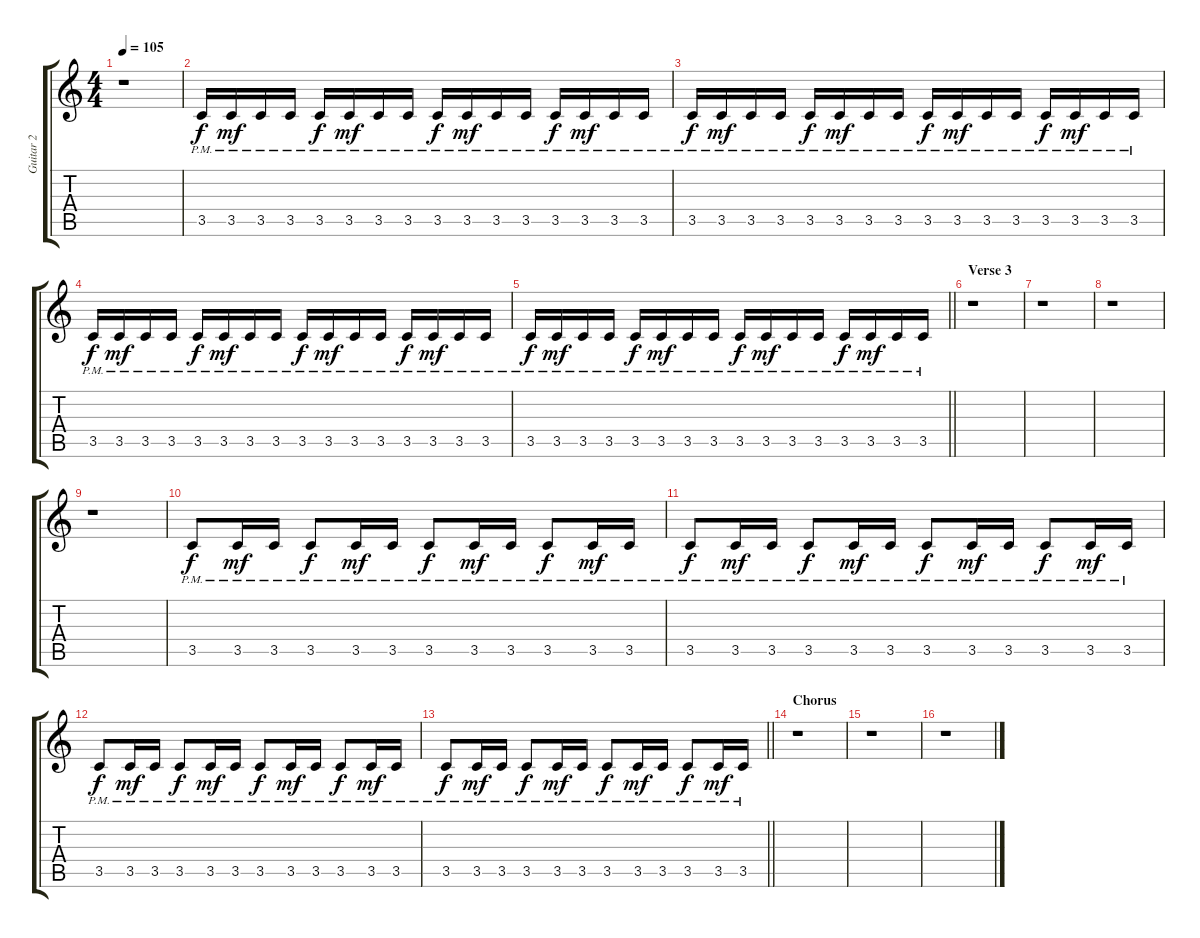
\track ("Guitar 2" "Guitar 2") {instrument overdrivenguitar}
\staff {score tabs}
\tuning (E4 B3 G3 D3 A2 E2) {hide}
\ts (4 4)
\tempo 105
\clef g2
\ks c
r.1{dy mf} |
3.5{pm}.16{dy f} 3.5{pm}.16{dy mf} 3.5{pm}.16 3.5{pm}.16 3.5{pm}.16{dy f} 3.5{pm}.16{dy mf} 3.5{pm}.16 3.5{pm}.16 3.5{pm}.16{dy f} 3.5{pm}.16{dy mf} 3.5{pm}.16 3.5{pm}.16 3.5{pm}.16{dy f} 3.5{pm}.16{dy mf} 3.5{pm}.16 3.5{pm}.16 |
3.5{pm}.16{dy f} 3.5{pm}.16{dy mf} 3.5{pm}.16 3.5{pm}.16 3.5{pm}.16{dy f} 3.5{pm}.16{dy mf} 3.5{pm}.16 3.5{pm}.16 3.5{pm}.16{dy f} 3.5{pm}.16{dy mf} 3.5{pm}.16 3.5{pm}.16 3.5{pm}.16{dy f} 3.5{pm}.16{dy mf} 3.5{pm}.16 3.5{pm}.16 |
3.5{pm}.16{dy f} 3.5{pm}.16{dy mf} 3.5{pm}.16 3.5{pm}.16 3.5{pm}.16{dy f} 3.5{pm}.16{dy mf} 3.5{pm}.16 3.5{pm}.16 3.5{pm}.16{dy f} 3.5{pm}.16{dy mf} 3.5{pm}.16 3.5{pm}.16 3.5{pm}.16{dy f} 3.5{pm}.16{dy mf} 3.5{pm}.16 3.5{pm}.16 |
\barLineRight lightlight
3.5{pm}.16{dy f} 3.5{pm}.16{dy mf} 3.5{pm}.16 3.5{pm}.16 3.5{pm}.16{dy f} 3.5{pm}.16{dy mf} 3.5{pm}.16 3.5{pm}.16 3.5{pm}.16{dy f} 3.5{pm}.16{dy mf} 3.5{pm}.16 3.5{pm}.16 3.5{pm}.16{dy f} 3.5{pm}.16{dy mf} 3.5{pm}.16 3.5{pm}.16 |
\section ("" "Verse 3")
r.1 |
r.1 |
r.1 |
r.1 |
3.5{pm}.8{dy f} 3.5{pm}.16{dy mf} 3.5{pm}.16 3.5{pm}.8{dy f} 3.5{pm}.16{dy mf} 3.5{pm}.16 3.5{pm}.8{dy f} 3.5{pm}.16{dy mf} 3.5{pm}.16 3.5{pm}.8{dy f} 3.5{pm}.16{dy mf} 3.5{pm}.16 |
3.5{pm}.8{dy f} 3.5{pm}.16{dy mf} 3.5{pm}.16 3.5{pm}.8{dy f} 3.5{pm}.16{dy mf} 3.5{pm}.16 3.5{pm}.8{dy f} 3.5{pm}.16{dy mf} 3.5{pm}.16 3.5{pm}.8{dy f} 3.5{pm}.16{dy mf} 3.5{pm}.16 |
3.5{pm}.8{dy f} 3.5{pm}.16{dy mf} 3.5{pm}.16 3.5{pm}.8{dy f} 3.5{pm}.16{dy mf} 3.5{pm}.16 3.5{pm}.8{dy f} 3.5{pm}.16{dy mf} 3.5{pm}.16 3.5{pm}.8{dy f} 3.5{pm}.16{dy mf} 3.5{pm}.16 |
\barLineRight lightlight
3.5{pm}.8{dy f} 3.5{pm}.16{dy mf} 3.5{pm}.16 3.5{pm}.8{dy f} 3.5{pm}.16{dy mf} 3.5{pm}.16 3.5{pm}.8{dy f} 3.5{pm}.16{dy mf} 3.5{pm}.16 3.5{pm}.8{dy f} 3.5{pm}.16{dy mf} 3.5{pm}.16 |
\section ("" "Chorus")
r.1 |
r.1 |
r.1
